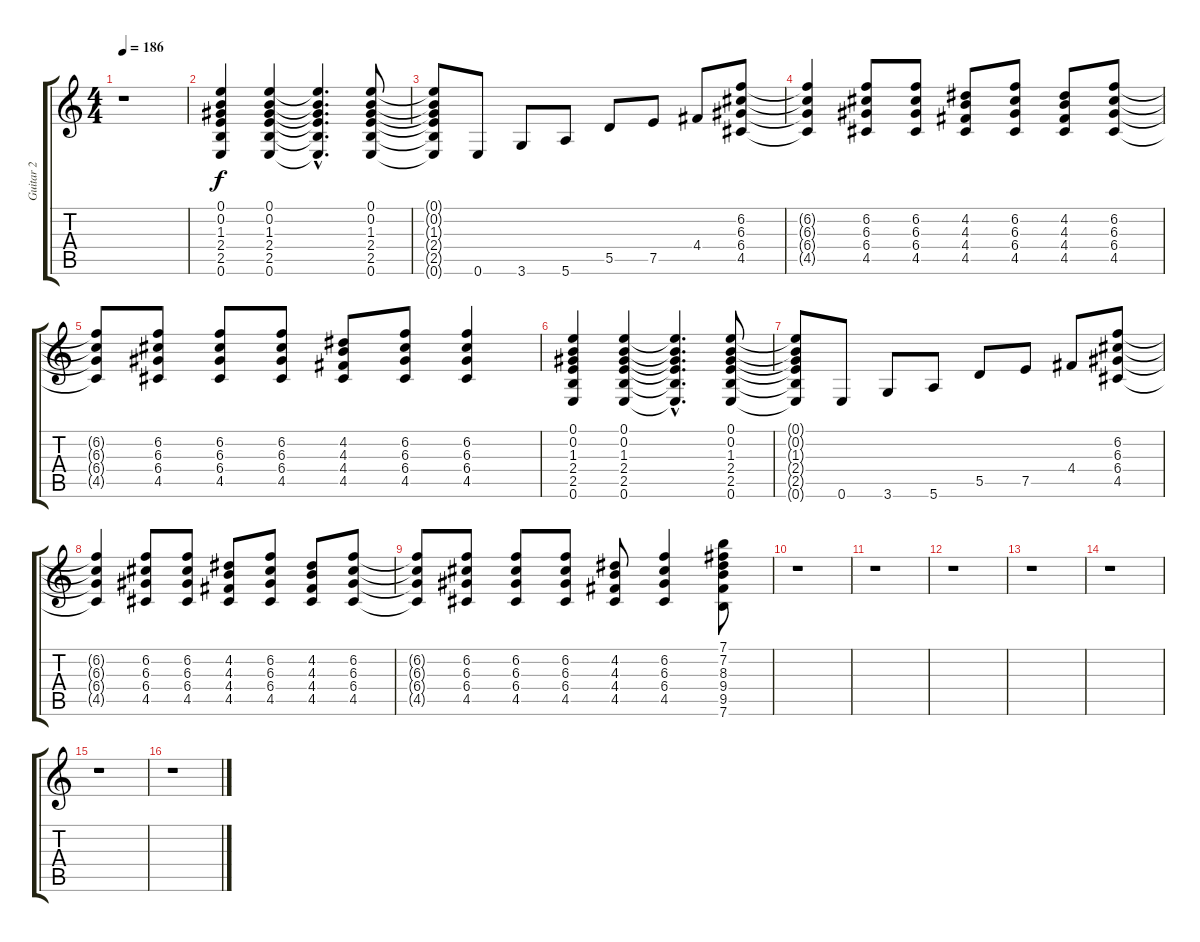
\track ("Guitar 2" "Guitar 2") {instrument electricguitarclean}
\staff {score tabs}
\tuning (E4 B3 G3 D3 A2 E2) {hide}
\ts (4 4)
\tempo 186
\clef g2
\ks c
r.1{dy f instrument electricguitarclean} |
(0.1 0.2 1.3 2.4 2.5 0.6).4 (0.1 0.2 1.3 2.4 2.5 0.6).4 (0.1{hac t} 0.2{hac t} 1.3{hac t} 2.4{hac t} 2.5{hac t} 0.6{hac t}).4{d} (0.1 0.2 1.3 2.4 2.5 0.6).8 |
(0.1{t} 0.2{t} 1.3{t} 2.4{t} 2.5{t} 0.6{t}).8 0.6.8 3.6.8 5.6.8 5.5.8 7.5.8 4.4.8 (6.2 6.3 6.4 4.5).8 |
(6.2{t} 6.3{t} 6.4{t} 4.5{t}).4 (6.2 6.3 6.4 4.5).8 (6.2 6.3 6.4 4.5).8 (4.2 4.3 4.4 4.5).8 (6.2 6.3 6.4 4.5).8 (4.2 4.3 4.4 4.5).8 (6.2 6.3 6.4 4.5).8 |
(6.2{t} 6.3{t} 6.4{t} 4.5{t}).8 (6.2 6.3 6.4 4.5).8 (6.2 6.3 6.4 4.5).8 (6.2 6.3 6.4 4.5).8 (4.2 4.3 4.4 4.5).8 (6.2 6.3 6.4 4.5).8 (6.2 6.3 6.4 4.5).4 |
(0.1 0.2 1.3 2.4 2.5 0.6).4 (0.1 0.2 1.3 2.4 2.5 0.6).4 (0.1{hac t} 0.2{hac t} 1.3{hac t} 2.4{hac t} 2.5{hac t} 0.6{hac t}).4{d} (0.1 0.2 1.3 2.4 2.5 0.6).8 |
(0.1{t} 0.2{t} 1.3{t} 2.4{t} 2.5{t} 0.6{t}).8 0.6.8 3.6.8 5.6.8 5.5.8 7.5.8 4.4.8 (6.2 6.3 6.4 4.5).8 |
(6.2{t} 6.3{t} 6.4{t} 4.5{t}).4 (6.2 6.3 6.4 4.5).8 (6.2 6.3 6.4 4.5).8 (4.2 4.3 4.4 4.5).8 (6.2 6.3 6.4 4.5).8 (4.2 4.3 4.4 4.5).8 (6.2 6.3 6.4 4.5).8 |
(6.2{t} 6.3{t} 6.4{t} 4.5{t}).8 (6.2 6.3 6.4 4.5).8 (6.2 6.3 6.4 4.5).8 (6.2 6.3 6.4 4.5).8 (4.2 4.3 4.4 4.5).8 (6.2 6.3 6.4 4.5).4 (7.1 7.2 8.3 9.4 9.5 7.6).8 |
r.1 |
r.1 |
r.1 |
r.1 |
r.1 |
r.1 |
r.1
